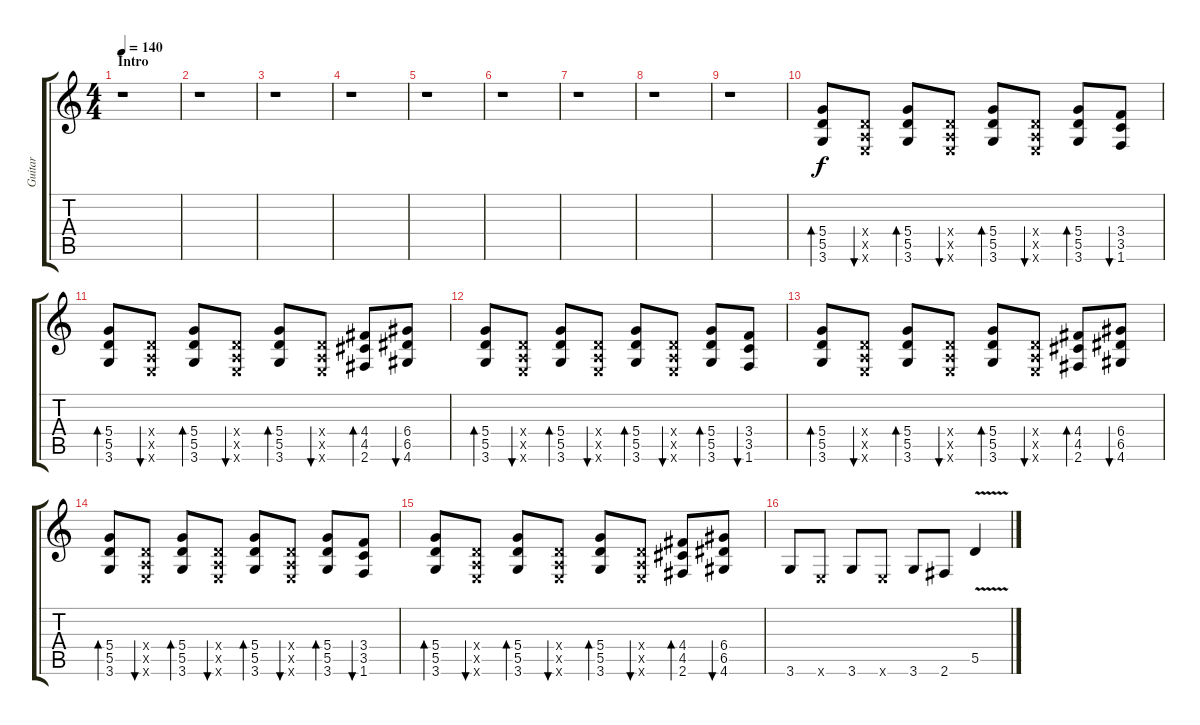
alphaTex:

\track ("Guitar" "Guitar") {instrument distortionguitar}
\staff {score tabs}
\tuning (E4 B3 G3 D3 A2 E2) {hide}
\ts (4 4)
\section ("" "Intro")
\tempo 140
\clef g2
\ks c
r.1{dy f instrument distortionguitar} |
r.1 |
r.1 |
r.1 |
r.1 |
r.1 |
r.1 |
r.1 |
r.1 |
(5.4 5.5 3.6).8{bd 120 volume 16 instrument electricguitarjazz} (0.4{x} 0.5{x} 0.6{x}).8{bu 120} (5.4 5.5 3.6).8{bd 120} (0.4{x} 0.5{x} 0.6{x}).8{bu 120} (5.4 5.5 3.6).8{bd 120} (0.4{x} 0.5{x} 0.6{x}).8{bu 120} (5.4 5.5 3.6).8{bd 120} (3.4 3.5 1.6).8{bu 120} |
(5.4 5.5 3.6).8{bd 120} (0.4{x} 0.5{x} 0.6{x}).8{bu 120} (5.4 5.5 3.6).8{bd 120} (0.4{x} 0.5{x} 0.6{x}).8{bu 120} (5.4 5.5 3.6).8{bd 120} (0.4{x} 0.5{x} 0.6{x}).8{bu 120} (4.4 4.5 2.6).8{bd 120} (6.4 6.5 4.6).8{bu 120} |
(5.4 5.5 3.6).8{bd 120} (0.4{x} 0.5{x} 0.6{x}).8{bu 120} (5.4 5.5 3.6).8{bd 120} (0.4{x} 0.5{x} 0.6{x}).8{bu 120} (5.4 5.5 3.6).8{bd 120} (0.4{x} 0.5{x} 0.6{x}).8{bu 120} (5.4 5.5 3.6).8{bd 120} (3.4 3.5 1.6).8{bu 120} |
(5.4 5.5 3.6).8{bd 120} (0.4{x} 0.5{x} 0.6{x}).8{bu 120} (5.4 5.5 3.6).8{bd 120} (0.4{x} 0.5{x} 0.6{x}).8{bu 120} (5.4 5.5 3.6).8{bd 120} (0.4{x} 0.5{x} 0.6{x}).8{bu 120} (4.4 4.5 2.6).8{bd 120} (6.4 6.5 4.6).8{bu 120} |
(5.4 5.5 3.6).8{bd 120} (0.4{x} 0.5{x} 0.6{x}).8{bu 120} (5.4 5.5 3.6).8{bd 120} (0.4{x} 0.5{x} 0.6{x}).8{bu 120} (5.4 5.5 3.6).8{bd 120} (0.4{x} 0.5{x} 0.6{x}).8{bu 120} (5.4 5.5 3.6).8{bd 120} (3.4 3.5 1.6).8{bu 120} |
(5.4 5.5 3.6).8{bd 120} (0.4{x} 0.5{x} 0.6{x}).8{bu 120} (5.4 5.5 3.6).8{bd 120} (0.4{x} 0.5{x} 0.6{x}).8{bu 120} (5.4 5.5 3.6).8{bd 120} (0.4{x} 0.5{x} 0.6{x}).8{bu 120} (4.4 4.5 2.6).8{bd 120} (6.4 6.5 4.6).8{bu 120} |
3.6.8 0.6{x}.8 3.6.8 0.6{x}.8 3.6.8 2.6.8 5.5{v}.4
